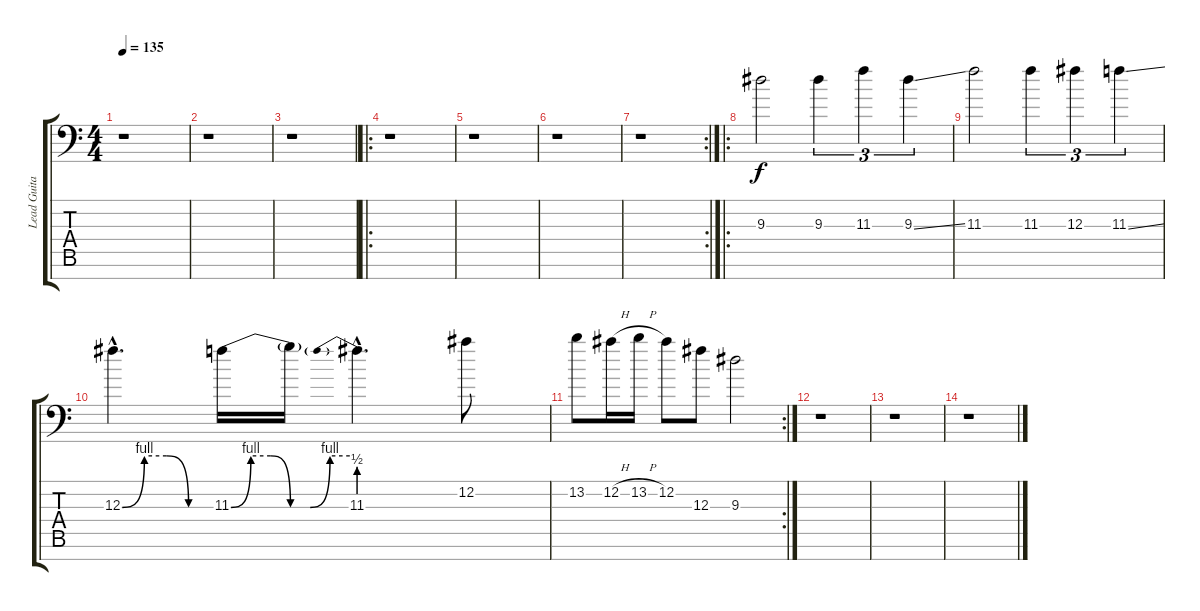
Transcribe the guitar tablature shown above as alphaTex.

\track ("Lead Guitar" "Lead Guita") {instrument distortionguitar}
\staff {score tabs}
\tuning (Eb4 Bb3 Gb3 Db3 Ab2 Eb2 Bb1) {hide}
\ts (4 4)
\tempo 135
\clef f4
\ks c
r.1{dy f} |
r.1 |
r.1 |
\ro
r.1 |
r.1 |
r.1 |
\rc 2
r.1 |
\ro
9.3.2 9.3.4{tu (3 2)} 11.3.4{tu (3 2)} 9.3{ss}.4{tu (3 2)} |
11.3.2 11.3.4{tu (3 2)} 12.3.4{tu (3 2)} 11.3{ss}.4{tu (3 2)} |
12.3{be (custom 0 0 15 4 30 4 45 0 60 0) hac}.4{d} 11.3{be (custom 0 0 10 4 20 4 30 0 40 0 50 4 60 4)}.16 11.3{t}.16 11.3{be (prebend 0 2 60 2) hac}.4{d} 12.2.8 |
\rc 2
13.2.8 12.2{h}.16 13.2{h}.16 12.2.8 12.3.8 9.3.2 |
r.1 |
r.1 |
r.1
